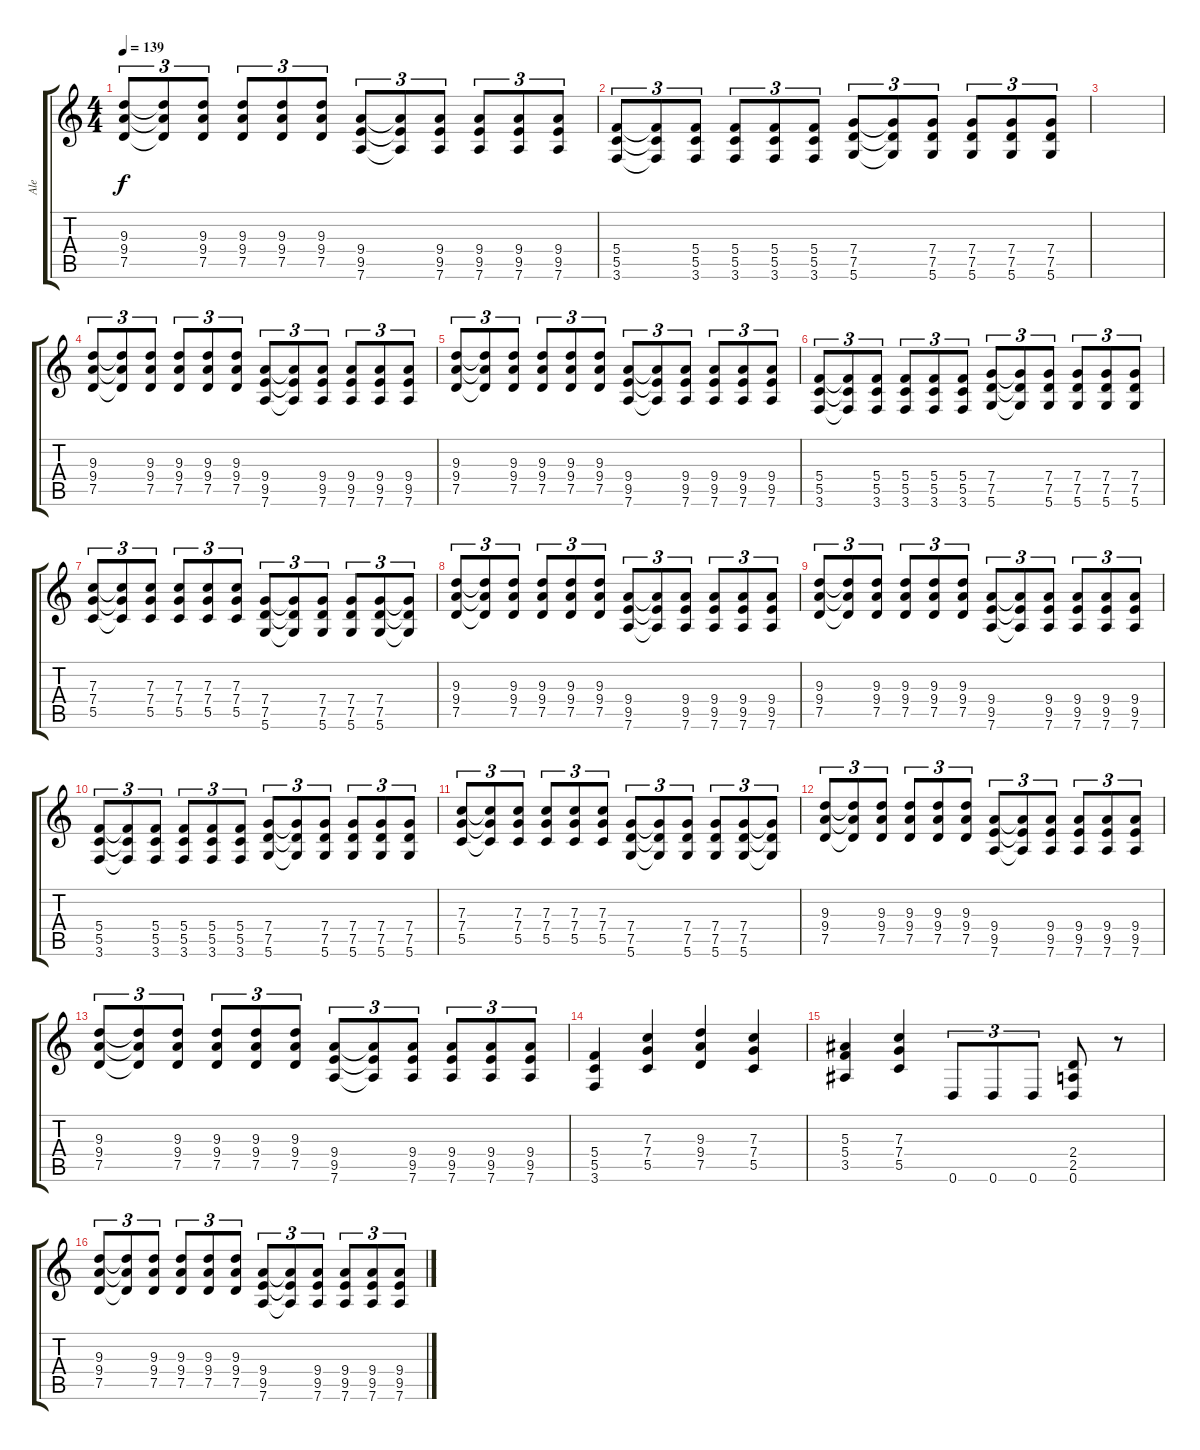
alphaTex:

\track ("Ale" "Ale") {instrument distortionguitar}
\staff {score tabs}
\tuning (D4 A3 F3 C3 G2 D2) {hide}
\ts (4 4)
\tempo 139
\clef g2
\ks c
(9.3 9.4 7.5).8{tu (3 2) dy f} (9.3{t} 9.4{t} 7.5{t}).8{tu (3 2)} (9.3 9.4 7.5).8{tu (3 2)} (9.3 9.4 7.5).8{tu (3 2)} (9.3 9.4 7.5).8{tu (3 2)} (9.3 9.4 7.5).8{tu (3 2)} (9.4 9.5 7.6).8{tu (3 2)} (9.4{t} 9.5{t} 7.6{t}).8{tu (3 2)} (9.4 9.5 7.6).8{tu (3 2)} (9.4 9.5 7.6).8{tu (3 2)} (9.4 9.5 7.6).8{tu (3 2)} (9.4 9.5 7.6).8{tu (3 2)} |
(5.4 5.5 3.6).8{tu (3 2)} (5.4{t} 5.5{t} 3.6{t}).8{tu (3 2)} (5.4 5.5 3.6).8{tu (3 2)} (5.4 5.5 3.6).8{tu (3 2)} (5.4 5.5 3.6).8{tu (3 2)} (5.4 5.5 3.6).8{tu (3 2)} (7.4 7.5 5.6).8{tu (3 2)} (7.4{t} 7.5{t} 5.6{t}).8{tu (3 2)} (7.4 7.5 5.6).8{tu (3 2)} (7.4 7.5 5.6).8{tu (3 2)} (7.4 7.5 5.6).8{tu (3 2)} (7.4 7.5 5.6).8{tu (3 2)} |
|
(9.3 9.4 7.5).8{tu (3 2)} (9.3{t} 9.4{t} 7.5{t}).8{tu (3 2)} (9.3 9.4 7.5).8{tu (3 2)} (9.3 9.4 7.5).8{tu (3 2)} (9.3 9.4 7.5).8{tu (3 2)} (9.3 9.4 7.5).8{tu (3 2)} (9.4 9.5 7.6).8{tu (3 2)} (9.4{t} 9.5{t} 7.6{t}).8{tu (3 2)} (9.4 9.5 7.6).8{tu (3 2)} (9.4 9.5 7.6).8{tu (3 2)} (9.4 9.5 7.6).8{tu (3 2)} (9.4 9.5 7.6).8{tu (3 2)} |
(9.3 9.4 7.5).8{tu (3 2)} (9.3{t} 9.4{t} 7.5{t}).8{tu (3 2)} (9.3 9.4 7.5).8{tu (3 2)} (9.3 9.4 7.5).8{tu (3 2)} (9.3 9.4 7.5).8{tu (3 2)} (9.3 9.4 7.5).8{tu (3 2)} (9.4 9.5 7.6).8{tu (3 2)} (9.4{t} 9.5{t} 7.6{t}).8{tu (3 2)} (9.4 9.5 7.6).8{tu (3 2)} (9.4 9.5 7.6).8{tu (3 2)} (9.4 9.5 7.6).8{tu (3 2)} (9.4 9.5 7.6).8{tu (3 2)} |
(5.4 5.5 3.6).8{tu (3 2)} (5.4{t} 5.5{t} 3.6{t}).8{tu (3 2)} (5.4 5.5 3.6).8{tu (3 2)} (5.4 5.5 3.6).8{tu (3 2)} (5.4 5.5 3.6).8{tu (3 2)} (5.4 5.5 3.6).8{tu (3 2)} (7.4 7.5 5.6).8{tu (3 2)} (7.4{t} 7.5{t} 5.6{t}).8{tu (3 2)} (7.4 7.5 5.6).8{tu (3 2)} (7.4 7.5 5.6).8{tu (3 2)} (7.4 7.5 5.6).8{tu (3 2)} (7.4 7.5 5.6).8{tu (3 2)} |
(7.3 7.4 5.5).8{tu (3 2)} (7.3{t} 7.4{t} 5.5{t}).8{tu (3 2)} (7.3 7.4 5.5).8{tu (3 2)} (7.3 7.4 5.5).8{tu (3 2)} (7.3 7.4 5.5).8{tu (3 2)} (7.3 7.4 5.5).8{tu (3 2)} (7.4 7.5 5.6).8{tu (3 2)} (7.4{t} 7.5{t} 5.6{t}).8{tu (3 2)} (7.4 7.5 5.6).8{tu (3 2)} (7.4 7.5 5.6).8{tu (3 2)} (7.4 7.5 5.6).8{tu (3 2)} (7.4{t} 7.5{t} 5.6{t}).8{tu (3 2)} |
(9.3 9.4 7.5).8{tu (3 2)} (9.3{t} 9.4{t} 7.5{t}).8{tu (3 2)} (9.3 9.4 7.5).8{tu (3 2)} (9.3 9.4 7.5).8{tu (3 2)} (9.3 9.4 7.5).8{tu (3 2)} (9.3 9.4 7.5).8{tu (3 2)} (9.4 9.5 7.6).8{tu (3 2)} (9.4{t} 9.5{t} 7.6{t}).8{tu (3 2)} (9.4 9.5 7.6).8{tu (3 2)} (9.4 9.5 7.6).8{tu (3 2)} (9.4 9.5 7.6).8{tu (3 2)} (9.4 9.5 7.6).8{tu (3 2)} |
(9.3 9.4 7.5).8{tu (3 2)} (9.3{t} 9.4{t} 7.5{t}).8{tu (3 2)} (9.3 9.4 7.5).8{tu (3 2)} (9.3 9.4 7.5).8{tu (3 2)} (9.3 9.4 7.5).8{tu (3 2)} (9.3 9.4 7.5).8{tu (3 2)} (9.4 9.5 7.6).8{tu (3 2)} (9.4{t} 9.5{t} 7.6{t}).8{tu (3 2)} (9.4 9.5 7.6).8{tu (3 2)} (9.4 9.5 7.6).8{tu (3 2)} (9.4 9.5 7.6).8{tu (3 2)} (9.4 9.5 7.6).8{tu (3 2)} |
(5.4 5.5 3.6).8{tu (3 2)} (5.4{t} 5.5{t} 3.6{t}).8{tu (3 2)} (5.4 5.5 3.6).8{tu (3 2)} (5.4 5.5 3.6).8{tu (3 2)} (5.4 5.5 3.6).8{tu (3 2)} (5.4 5.5 3.6).8{tu (3 2)} (7.4 7.5 5.6).8{tu (3 2)} (7.4{t} 7.5{t} 5.6{t}).8{tu (3 2)} (7.4 7.5 5.6).8{tu (3 2)} (7.4 7.5 5.6).8{tu (3 2)} (7.4 7.5 5.6).8{tu (3 2)} (7.4 7.5 5.6).8{tu (3 2)} |
(7.3 7.4 5.5).8{tu (3 2)} (7.3{t} 7.4{t} 5.5{t}).8{tu (3 2)} (7.3 7.4 5.5).8{tu (3 2)} (7.3 7.4 5.5).8{tu (3 2)} (7.3 7.4 5.5).8{tu (3 2)} (7.3 7.4 5.5).8{tu (3 2)} (7.4 7.5 5.6).8{tu (3 2)} (7.4{t} 7.5{t} 5.6{t}).8{tu (3 2)} (7.4 7.5 5.6).8{tu (3 2)} (7.4 7.5 5.6).8{tu (3 2)} (7.4 7.5 5.6).8{tu (3 2)} (7.4{t} 7.5{t} 5.6{t}).8{tu (3 2)} |
(9.3 9.4 7.5).8{tu (3 2)} (9.3{t} 9.4{t} 7.5{t}).8{tu (3 2)} (9.3 9.4 7.5).8{tu (3 2)} (9.3 9.4 7.5).8{tu (3 2)} (9.3 9.4 7.5).8{tu (3 2)} (9.3 9.4 7.5).8{tu (3 2)} (9.4 9.5 7.6).8{tu (3 2)} (9.4{t} 9.5{t} 7.6{t}).8{tu (3 2)} (9.4 9.5 7.6).8{tu (3 2)} (9.4 9.5 7.6).8{tu (3 2)} (9.4 9.5 7.6).8{tu (3 2)} (9.4 9.5 7.6).8{tu (3 2)} |
(9.3 9.4 7.5).8{tu (3 2)} (9.3{t} 9.4{t} 7.5{t}).8{tu (3 2)} (9.3 9.4 7.5).8{tu (3 2)} (9.3 9.4 7.5).8{tu (3 2)} (9.3 9.4 7.5).8{tu (3 2)} (9.3 9.4 7.5).8{tu (3 2)} (9.4 9.5 7.6).8{tu (3 2)} (9.4{t} 9.5{t} 7.6{t}).8{tu (3 2)} (9.4 9.5 7.6).8{tu (3 2)} (9.4 9.5 7.6).8{tu (3 2)} (9.4 9.5 7.6).8{tu (3 2)} (9.4 9.5 7.6).8{tu (3 2)} |
(5.4 5.5 3.6).4 (7.3 7.4 5.5).4 (9.3 9.4 7.5).4 (7.3 7.4 5.5).4 |
(5.3 5.4 3.5).4 (7.3 7.4 5.5).4 0.6.8{tu (3 2)} 0.6.8{tu (3 2)} 0.6.8{tu (3 2)} (2.4 2.5 0.6).8 r.8 |
(9.3 9.4 7.5).8{tu (3 2)} (9.3{t} 9.4{t} 7.5{t}).8{tu (3 2)} (9.3 9.4 7.5).8{tu (3 2)} (9.3 9.4 7.5).8{tu (3 2)} (9.3 9.4 7.5).8{tu (3 2)} (9.3 9.4 7.5).8{tu (3 2)} (9.4 9.5 7.6).8{tu (3 2)} (9.4{t} 9.5{t} 7.6{t}).8{tu (3 2)} (9.4 9.5 7.6).8{tu (3 2)} (9.4 9.5 7.6).8{tu (3 2)} (9.4 9.5 7.6).8{tu (3 2)} (9.4 9.5 7.6).8{tu (3 2)}
